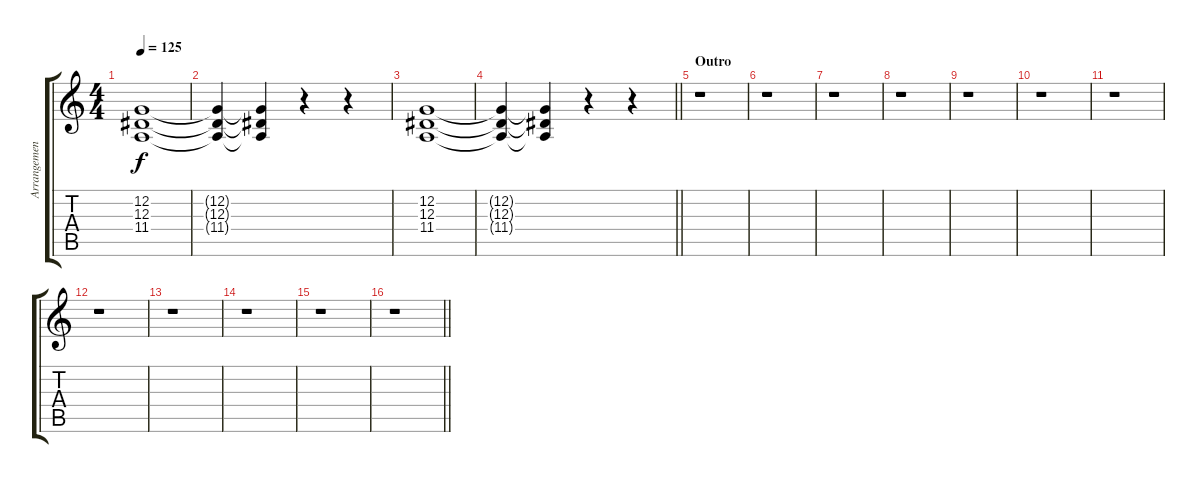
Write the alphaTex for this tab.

\track ("Arrangements " "Arrangemen") {instrument piccolo}
\staff {score tabs}
\tuning (C4 G3 Eb3 Bb2 F2 C2) {hide}
\ts (4 4)
\tempo 125
\clef g2
\ks c
(12.2 12.3 11.4).1{dy f} |
(12.2{t} 12.3{t} 11.4{t}).4 (12.2{t} 12.3{t} 11.4{t}).4 r.4 r.4 |
(12.2 12.3 11.4).1 |
\barLineRight lightlight
(12.2{t} 12.3{t} 11.4{t}).4 (12.2{t} 12.3{t} 11.4{t}).4 r.4 r.4 |
\section ("" "Outro")
r.1 |
r.1 |
r.1 |
r.1 |
r.1 |
r.1 |
r.1 |
r.1 |
r.1 |
r.1 |
r.1 |
\barLineRight lightlight
r.1
